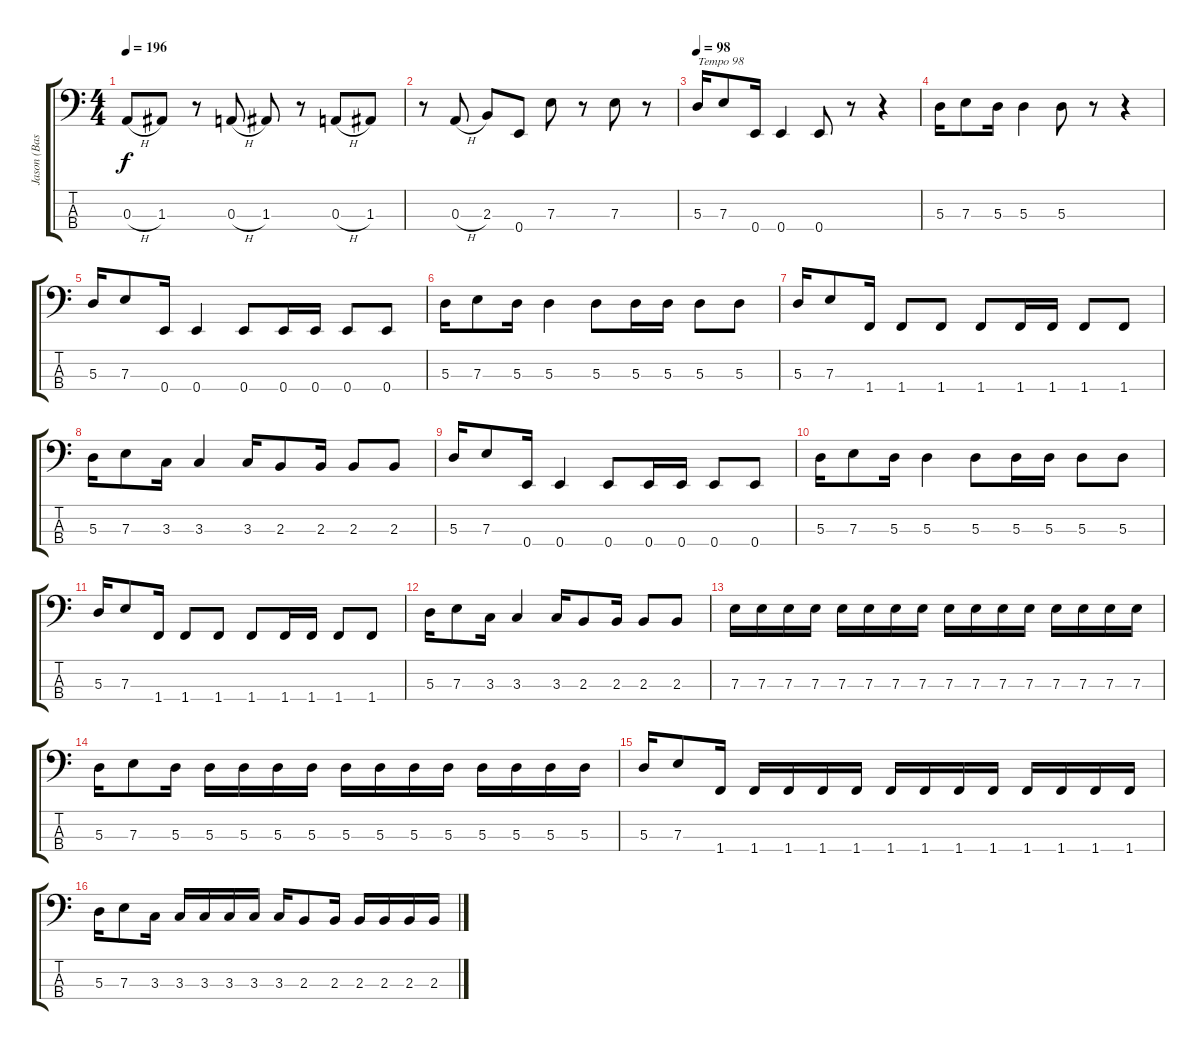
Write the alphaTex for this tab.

\track ("Jason (Bass)" "Jason (Bas") {instrument electricbasspick}
\staff {score tabs}
\tuning (G2 D2 A1 E1) {hide}
\ts (4 4)
\tempo 196
\clef f4
\ks c
0.3{h}.8{dy f} 1.3.8 r.8 0.3{h}.8 1.3.8 r.8 0.3{h}.8 1.3.8 |
r.8 0.3{h}.8 2.3.8 0.4.8 7.3.8 r.8 7.3.8 r.8 |
\tempo 98
5.3.16{txt "Tempo 98"} 7.3.8 0.4.16 0.4.4 0.4.8 r.8 r.4 |
5.3.16 7.3.8 5.3.16 5.3.4 5.3.8 r.8 r.4 |
5.3.16 7.3.8 0.4.16 0.4.4 0.4.8 0.4.16 0.4.16 0.4.8 0.4.8 |
5.3.16 7.3.8 5.3.16 5.3.4 5.3.8 5.3.16 5.3.16 5.3.8 5.3.8 |
5.3.16 7.3.8 1.4.16 1.4.8 1.4.8 1.4.8 1.4.16 1.4.16 1.4.8 1.4.8 |
5.3.16 7.3.8 3.3.16 3.3.4 3.3.16 2.3.8 2.3.16 2.3.8 2.3.8 |
5.3.16 7.3.8 0.4.16 0.4.4 0.4.8 0.4.16 0.4.16 0.4.8 0.4.8 |
5.3.16 7.3.8 5.3.16 5.3.4 5.3.8 5.3.16 5.3.16 5.3.8 5.3.8 |
5.3.16 7.3.8 1.4.16 1.4.8 1.4.8 1.4.8 1.4.16 1.4.16 1.4.8 1.4.8 |
5.3.16 7.3.8 3.3.16 3.3.4 3.3.16 2.3.8 2.3.16 2.3.8 2.3.8 |
7.3.16 7.3.16 7.3.16 7.3.16 7.3.16 7.3.16 7.3.16 7.3.16 7.3.16 7.3.16 7.3.16 7.3.16 7.3.16 7.3.16 7.3.16 7.3.16 |
5.3.16 7.3.8 5.3.16 5.3.16 5.3.16 5.3.16 5.3.16 5.3.16 5.3.16 5.3.16 5.3.16 5.3.16 5.3.16 5.3.16 5.3.16 |
5.3.16 7.3.8 1.4.16 1.4.16 1.4.16 1.4.16 1.4.16 1.4.16 1.4.16 1.4.16 1.4.16 1.4.16 1.4.16 1.4.16 1.4.16 |
5.3.16 7.3.8 3.3.16 3.3.16 3.3.16 3.3.16 3.3.16 3.3.16 2.3.8 2.3.16 2.3.16 2.3.16 2.3.16 2.3.16
